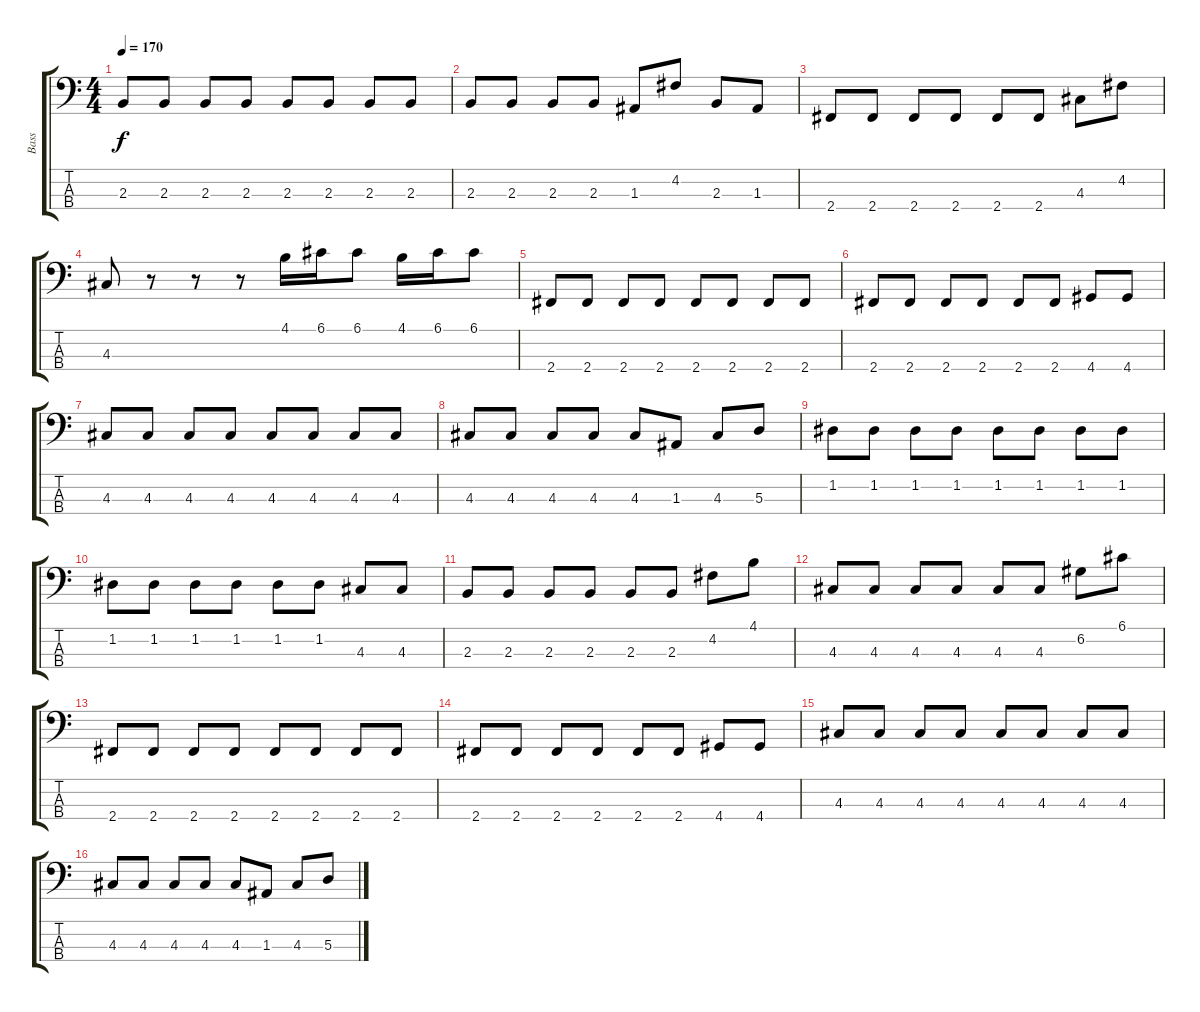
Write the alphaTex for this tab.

\track ("Bass" "Bass") {instrument electricbassfinger}
\staff {score tabs}
\tuning (G2 D2 A1 E1) {hide}
\ts (4 4)
\tempo 170
\clef f4
\ks c
2.3.8{dy f} 2.3.8 2.3.8 2.3.8 2.3.8 2.3.8 2.3.8 2.3.8 |
2.3.8 2.3.8 2.3.8 2.3.8 1.3.8 4.2.8 2.3.8 1.3.8 |
2.4.8 2.4.8 2.4.8 2.4.8 2.4.8 2.4.8 4.3.8 4.2.8 |
4.3.8 r.8 r.8 r.8 4.1.16 6.1.16 6.1.8 4.1.16 6.1.16 6.1.8 |
2.4.8 2.4.8 2.4.8 2.4.8 2.4.8 2.4.8 2.4.8 2.4.8 |
2.4.8 2.4.8 2.4.8 2.4.8 2.4.8 2.4.8 4.4.8 4.4.8 |
4.3.8 4.3.8 4.3.8 4.3.8 4.3.8 4.3.8 4.3.8 4.3.8 |
4.3.8 4.3.8 4.3.8 4.3.8 4.3.8 1.3.8 4.3.8 5.3.8 |
1.2.8 1.2.8 1.2.8 1.2.8 1.2.8 1.2.8 1.2.8 1.2.8 |
1.2.8 1.2.8 1.2.8 1.2.8 1.2.8 1.2.8 4.3.8 4.3.8 |
2.3.8 2.3.8 2.3.8 2.3.8 2.3.8 2.3.8 4.2.8 4.1.8 |
4.3.8 4.3.8 4.3.8 4.3.8 4.3.8 4.3.8 6.2.8 6.1.8 |
2.4.8 2.4.8 2.4.8 2.4.8 2.4.8 2.4.8 2.4.8 2.4.8 |
2.4.8 2.4.8 2.4.8 2.4.8 2.4.8 2.4.8 4.4.8 4.4.8 |
4.3.8 4.3.8 4.3.8 4.3.8 4.3.8 4.3.8 4.3.8 4.3.8 |
4.3.8 4.3.8 4.3.8 4.3.8 4.3.8 1.3.8 4.3.8 5.3.8
